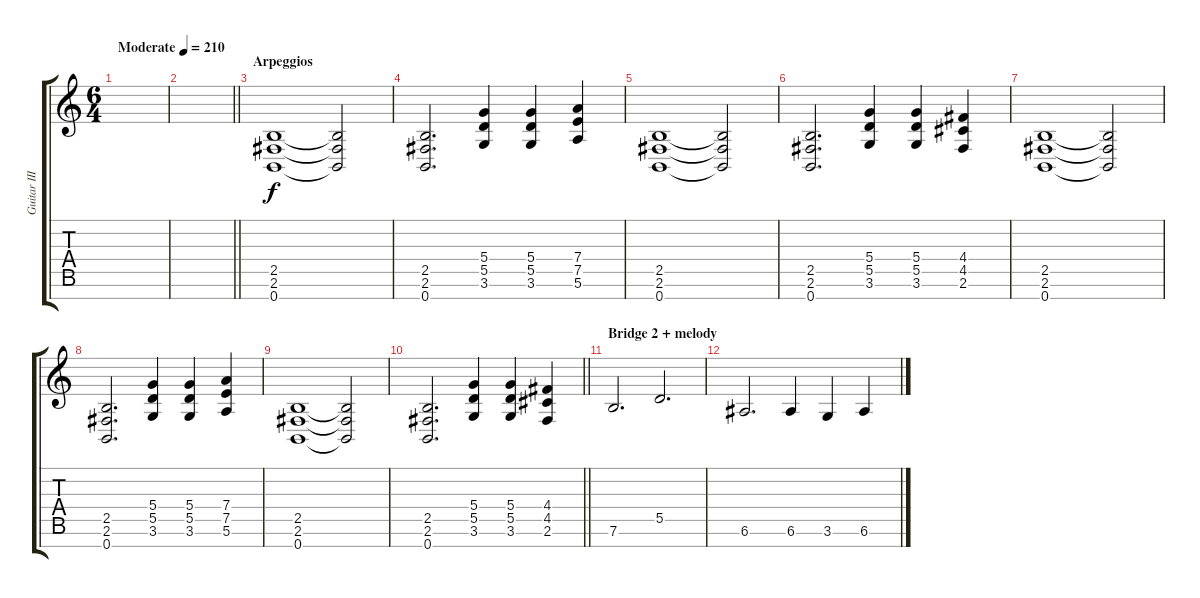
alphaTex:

\track ("Guitar III" "Guitar III") {instrument distortionguitar}
\staff {score tabs}
\tuning (E4 B3 G3 D3 A2 E2 B1) {hide}
\ts (6 4)
\tempo (210 "Moderate")
\clef g2
\ks c
|
\barLineRight lightlight
|
\section ("" "Arpeggios")
(2.5 2.6 0.7).1{volume 13 balance 8} (2.5{t} 2.6{t} 0.7{t}).2 |
(2.5 2.6 0.7).2{d} (5.4 5.5 3.6).4 (5.4 5.5 3.6).4 (7.4 7.5 5.6).4 |
(2.5 2.6 0.7).1 (2.5{t} 2.6{t} 0.7{t}).2 |
(2.5 2.6 0.7).2{d} (5.4 5.5 3.6).4 (5.4 5.5 3.6).4 (4.4 4.5 2.6).4 |
(2.5 2.6 0.7).1 (2.5{t} 2.6{t} 0.7{t}).2 |
(2.5 2.6 0.7).2{d} (5.4 5.5 3.6).4 (5.4 5.5 3.6).4 (7.4 7.5 5.6).4 |
(2.5 2.6 0.7).1 (2.5{t} 2.6{t} 0.7{t}).2 |
\barLineRight lightlight
(2.5 2.6 0.7).2{d} (5.4 5.5 3.6).4 (5.4 5.5 3.6).4 (4.4 4.5 2.6).4 |
\section ("" "Bridge 2 + melody")
7.6.2{d volume 13} 5.5.2{d} |
6.6.2{d} 6.6.4 3.6.4 6.6.4
